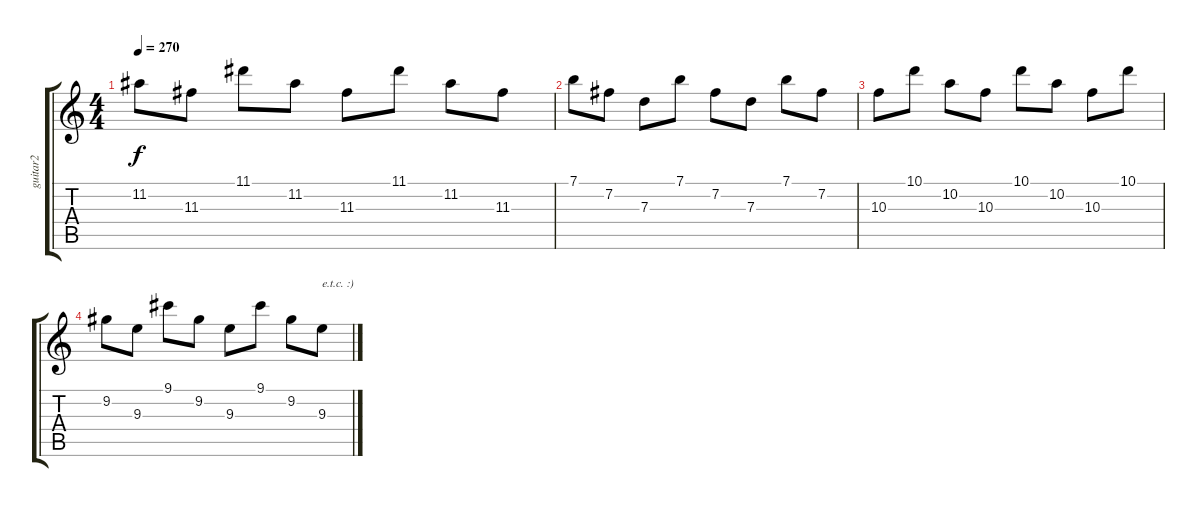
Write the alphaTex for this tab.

\track ("guitar2" "guitar2") {instrument overdrivenguitar}
\staff {score tabs}
\tuning (E4 B3 G3 D3 A2 E2) {hide}
\ts (4 4)
\tempo 270
\clef g2
\ks c
11.2.8{dy f} 11.3.8 11.1.8 11.2.8 11.3.8 11.1.8 11.2.8 11.3.8 |
7.1.8 7.2.8 7.3.8 7.1.8 7.2.8 7.3.8 7.1.8 7.2.8 |
10.3.8 10.1.8 10.2.8 10.3.8 10.1.8 10.2.8 10.3.8 10.1.8 |
9.2.8 9.3.8 9.1.8 9.2.8 9.3.8 9.1.8 9.2.8 9.3.8{txt "e.t.c. :)"}
